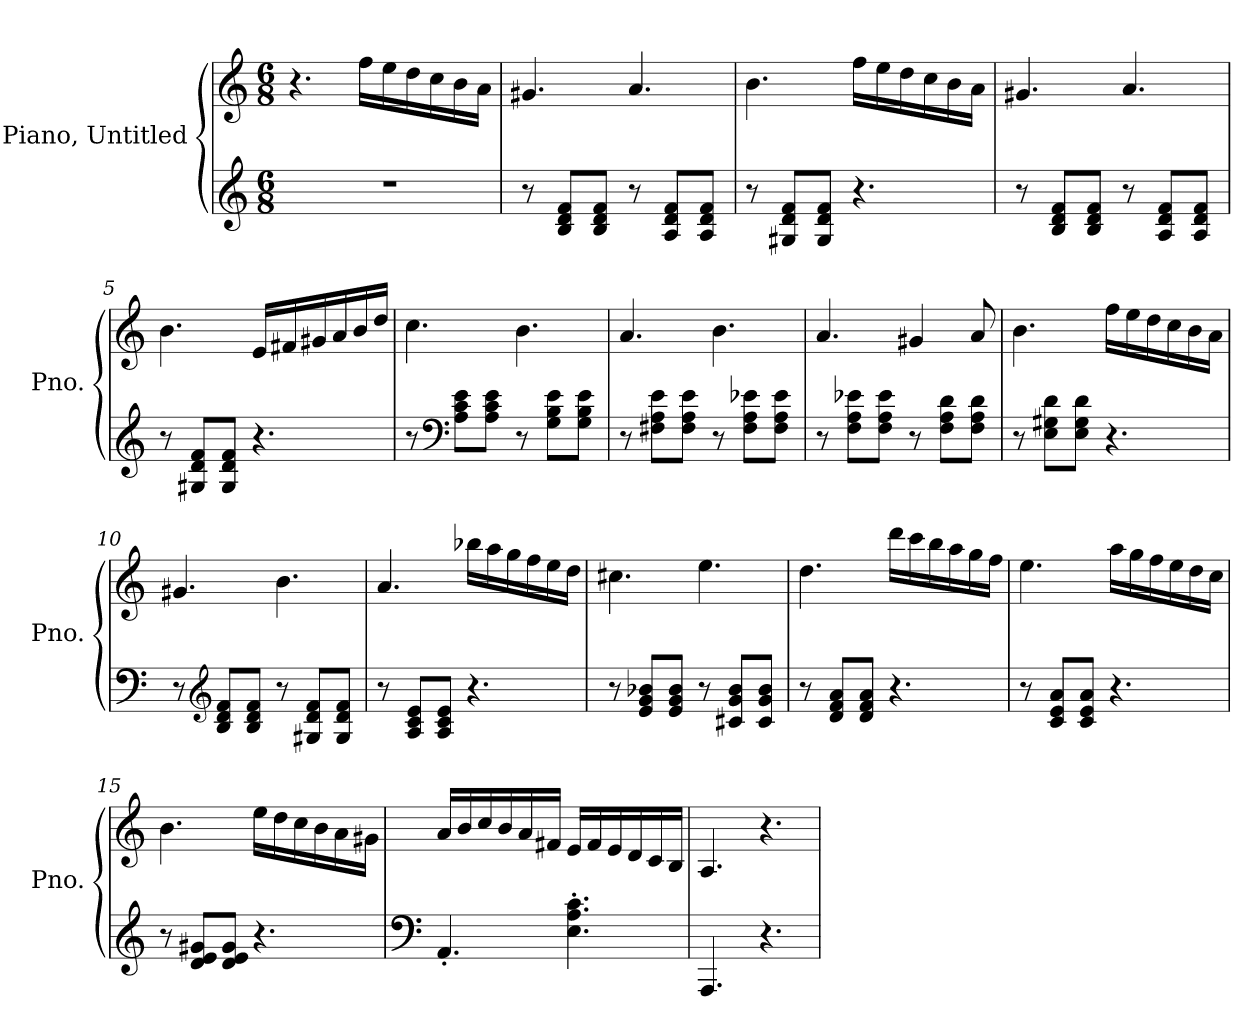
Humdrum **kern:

**kern	**kern
*part2	*part1
*staff2	*staff1
*I"Piano, Untitled	*I"Piano, Untitled
*I'Pno.	*I'Pno.
*clefG2	*clefG2
*k[]	*k[]
*M6/8	*M6/8
*MM120	*MM120
=1	=1
2.r	4.r
.	16ff\LL
.	16ee\
.	16dd\
.	16cc\
.	16b\
.	16a\JJ
=2	=2
8r	4.g#X/
8B/ 8d/ 8f/L	.
8B/ 8d/ 8f/J	.
8r	4.a/
8A/ 8d/ 8f/L	.
8A/ 8d/ 8f/J	.
=3	=3
8r	4.b\
8G#X/ 8d/ 8f/L	.
8G#/ 8d/ 8f/J	.
4.r	16ff\LL
.	16ee\
.	16dd\
.	16cc\
.	16b\
.	16a\JJ
=4	=4
8r	4.g#X/
8B/ 8d/ 8f/L	.
8B/ 8d/ 8f/J	.
8r	4.a/
8A/ 8d/ 8f/L	.
8A/ 8d/ 8f/J	.
!!LO:LB:g=z
=5	=5
8r	4.b\
8G#X/ 8d/ 8f/L	.
8G#/ 8d/ 8f/J	.
4.r	16e/LL
.	16f#X/
.	16g#X/
.	16a/
.	16b/
.	16dd/JJ
=6	=6
8r	4.cc\
*clefF4	*
8A\ 8c\ 8e\L	.
8A\ 8c\ 8e\J	.
8r	4.b\
8G\ 8B\ 8e\L	.
8G\ 8B\ 8e\J	.
=7	=7
8r	4.a/
8F#X\ 8A\ 8e\L	.
8F#\ 8A\ 8e\J	.
8r	4.b\
8F#\ 8A\ 8e-X\L	.
8F#\ 8A\ 8e-\J	.
=8	=8
8r	4.a/
8F\ 8A\ 8e-X\L	.
8F\ 8A\ 8e-\J	.
8r	4g#X/
8F\ 8A\ 8d\L	.
8F\ 8A\ 8d\J	8a/
!!LO:LB:g=z
=9	=9
8r	4.b\
8E\ 8G#X\ 8d\L	.
8E\ 8G#\ 8d\J	.
4.r	16ff\LL
.	16ee\
.	16dd\
.	16cc\
.	16b\
.	16a\JJ
=10	=10
8r	4.g#X/
*clefG2	*
8B/ 8d/ 8f/L	.
8B/ 8d/ 8f/J	.
8r	4.b\
8G#X/ 8d/ 8f/L	.
8G#/ 8d/ 8f/J	.
=11	=11
8r	4.a/
8A/ 8c/ 8e/L	.
8A/ 8c/ 8e/J	.
4.r	16bb-X\LL
.	16aa\
.	16gg\
.	16ff\
.	16ee\
.	16dd\JJ
=12	=12
8r	4.cc#X\
8e/ 8g/ 8b-X/L	.
8e/ 8g/ 8b-/J	.
8r	4.ee\
8c#X/ 8g/ 8b-/L	.
8c#/ 8g/ 8b-/J	.
!!LO:LB:g=z
=13	=13
8r	4.dd\
8d/ 8f/ 8a/L	.
8d/ 8f/ 8a/J	.
4.r	16ddd\LL
.	16ccc\
.	16bb\
.	16aa\
.	16gg\
.	16ff\JJ
=14	=14
8r	4.ee\
8c/ 8e/ 8a/L	.
8c/ 8e/ 8a/J	.
4.r	16aa\LL
.	16gg\
.	16ff\
.	16ee\
.	16dd\
.	16cc\JJ
=15	=15
8r	4.b\
8d/ 8e/ 8g#X/L	.
8d/ 8e/ 8g#/J	.
4.r	16ee\LL
.	16dd\
.	16cc\
.	16b\
.	16a\
.	16g#X\JJ
!!LO:LB:g=z
=16	=16
*clefF4	*
4.AA'/	16a/LL
.	16b/
.	16cc/
.	16b/
.	16a/
.	16f#X/JJ
4.E\' 4.A\' 4.c\'	16e/LL
.	16f#/
.	16e/
.	16d/
.	16c/
.	16B/JJ
=17	=17
4.AAA/	4.A/
4.r	4.r
=	=
*-	*-
